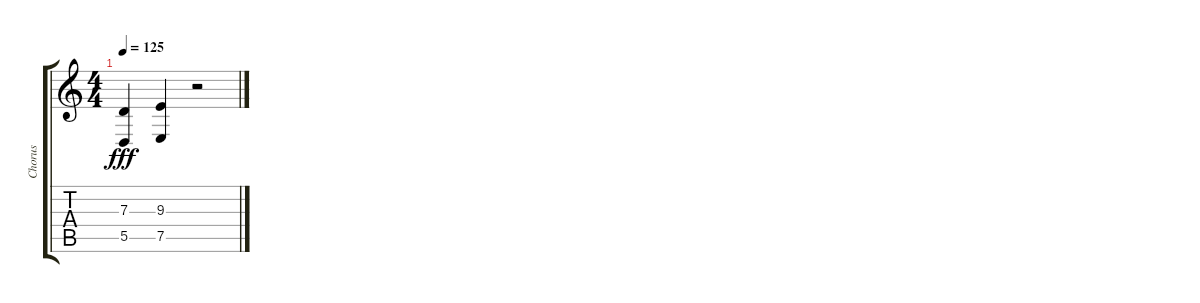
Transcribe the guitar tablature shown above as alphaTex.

\track ("Chorus" "Chorus") {instrument lead6voice}
\staff {score tabs}
\tuning (E4 B3 G3 D3 A2 E2) {hide}
\ts (4 4)
\tempo 125
\clef g2
\ks c
(7.3 5.5).4{dy fff} (9.3 7.5).4 r.2
